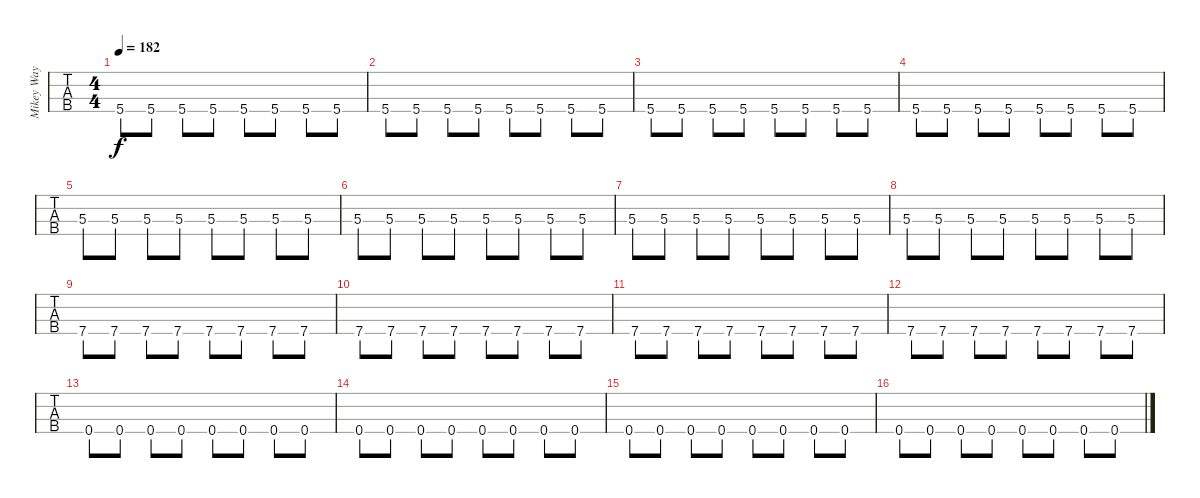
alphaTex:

\track ("Mikey Way" "Mikey Way") {instrument electricbassfinger}
\staff {tabs}
\tuning (G2 D2 A1 E1) {hide}
\ts (4 4)
\tempo 182
\clef f4
\ks c
5.4.8{dy f} 5.4.8 5.4.8 5.4.8 5.4.8 5.4.8 5.4.8 5.4.8 |
5.4.8 5.4.8 5.4.8 5.4.8 5.4.8 5.4.8 5.4.8 5.4.8 |
5.4.8 5.4.8 5.4.8 5.4.8 5.4.8 5.4.8 5.4.8 5.4.8 |
5.4.8 5.4.8 5.4.8 5.4.8 5.4.8 5.4.8 5.4.8 5.4.8 |
5.3.8 5.3.8 5.3.8 5.3.8 5.3.8 5.3.8 5.3.8 5.3.8 |
5.3.8 5.3.8 5.3.8 5.3.8 5.3.8 5.3.8 5.3.8 5.3.8 |
5.3.8 5.3.8 5.3.8 5.3.8 5.3.8 5.3.8 5.3.8 5.3.8 |
5.3.8 5.3.8 5.3.8 5.3.8 5.3.8 5.3.8 5.3.8 5.3.8 |
7.4.8 7.4.8 7.4.8 7.4.8 7.4.8 7.4.8 7.4.8 7.4.8 |
7.4.8 7.4.8 7.4.8 7.4.8 7.4.8 7.4.8 7.4.8 7.4.8 |
7.4.8 7.4.8 7.4.8 7.4.8 7.4.8 7.4.8 7.4.8 7.4.8 |
7.4.8 7.4.8 7.4.8 7.4.8 7.4.8 7.4.8 7.4.8 7.4.8 |
0.4.8 0.4.8 0.4.8 0.4.8 0.4.8 0.4.8 0.4.8 0.4.8 |
0.4.8 0.4.8 0.4.8 0.4.8 0.4.8 0.4.8 0.4.8 0.4.8 |
0.4.8 0.4.8 0.4.8 0.4.8 0.4.8 0.4.8 0.4.8 0.4.8 |
0.4.8 0.4.8 0.4.8 0.4.8 0.4.8 0.4.8 0.4.8 0.4.8
